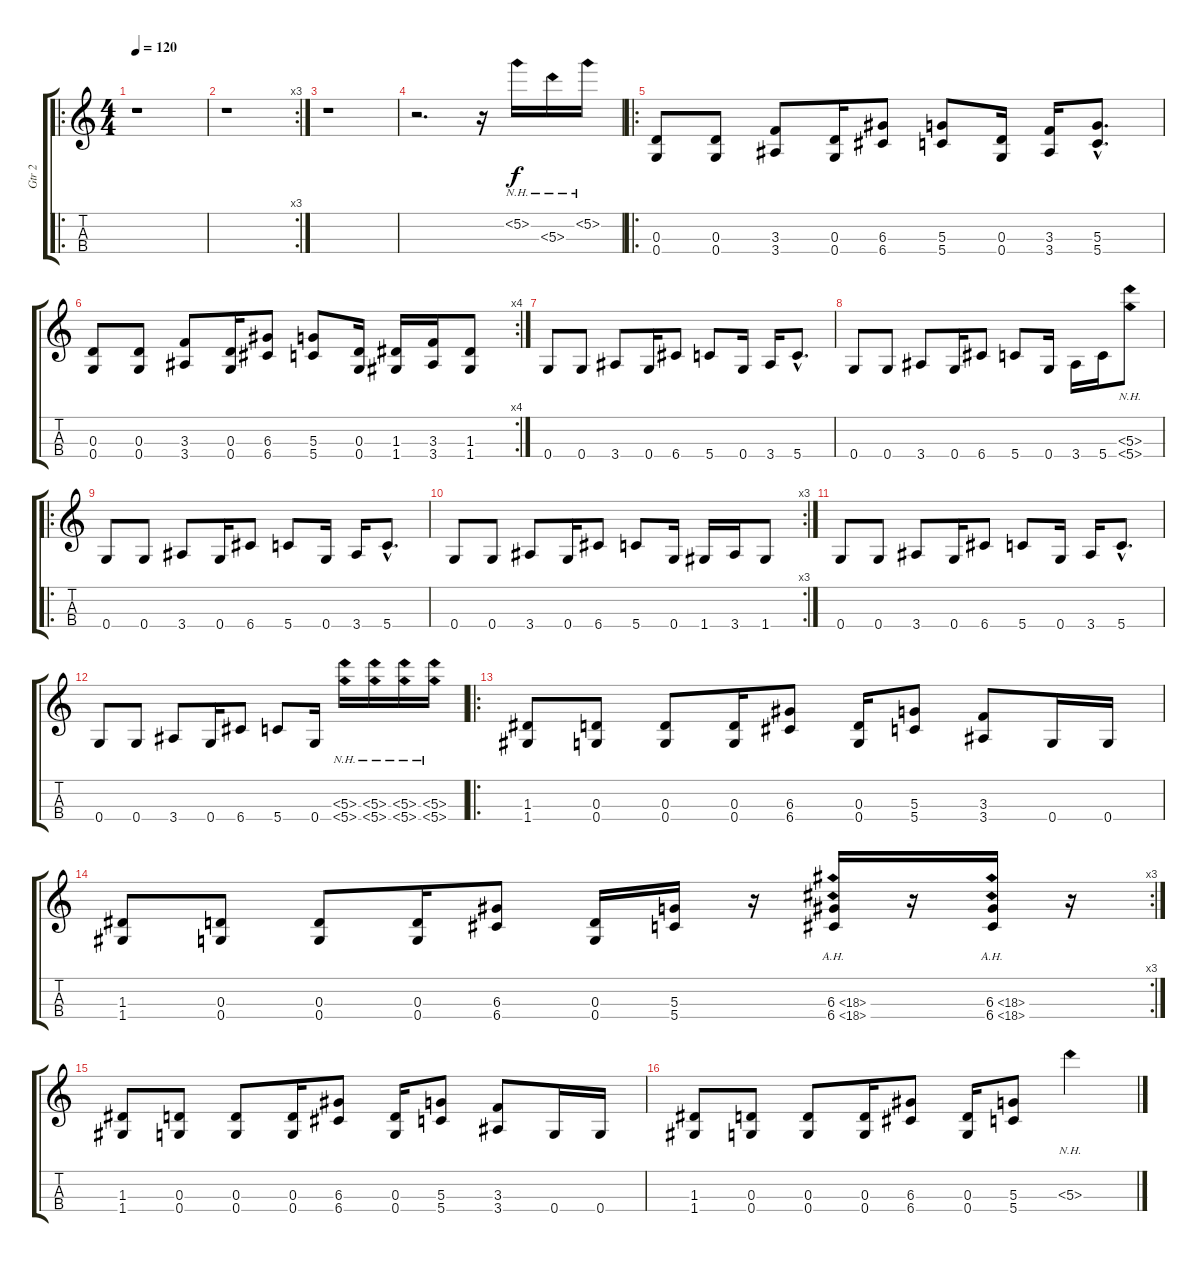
\track ("Gtr 2" "Gtr 2") {instrument distortionguitar}
\staff {score tabs}
\tuning (B3 G3 D3 G2) {hide}
\ro
\ts (4 4)
\tempo 120
\clef g2
\ks c
r.1{dy f instrument distortionguitar} |
\rc 3
r.1 |
r.1 |
r.2{d} r.16 5.2{nh}.16 5.3{nh}.16 5.2{nh}.16 |
\ro
(0.3 0.4).8 (0.3 0.4).8 (3.3 3.4).8 (0.3 0.4).16 (6.3 6.4).8 (5.3 5.4).8 (0.3 0.4).16 (3.3 3.4).16 (5.3{hac} 5.4{hac}).8{d} |
\rc 4
(0.3 0.4).8 (0.3 0.4).8 (3.3 3.4).8 (0.3 0.4).16 (6.3 6.4).8 (5.3 5.4).8 (0.3 0.4).16 (1.3 1.4).16 (3.3 3.4).16 (1.3 1.4).8 |
0.4.8 0.4.8 3.4.8 0.4.16 6.4.8 5.4.8 0.4.16 3.4.16 5.4{hac}.8{d} |
0.4.8 0.4.8 3.4.8 0.4.16 6.4.8 5.4.8 0.4.16 3.4.16 5.4.16 (5.3{nh} 5.4{nh}).8 |
\ro
0.4.8 0.4.8 3.4.8 0.4.16 6.4.8 5.4.8 0.4.16 3.4.16 5.4{hac}.8{d} |
\rc 3
0.4.8 0.4.8 3.4.8 0.4.16 6.4.8 5.4.8 0.4.16 1.4.16 3.4.16 1.4.8 |
0.4.8 0.4.8 3.4.8 0.4.16 6.4.8 5.4.8 0.4.16 3.4.16 5.4{hac}.8{d} |
0.4.8 0.4.8 3.4.8 0.4.16 6.4.8 5.4.8 0.4.16 (5.3{nh} 5.4{nh}).16 (5.3{nh} 5.4{nh}).16 (5.3{nh} 5.4{nh}).16 (5.3{nh} 5.4{nh}).16 |
\ro
(1.3 1.4).8 (0.3 0.4).8 (0.3 0.4).8 (0.3 0.4).16 (6.3 6.4).8 (0.3 0.4).16 (5.3 5.4).8 (3.3 3.4).8 0.4.16 0.4.16 |
\rc 3
(1.3 1.4).8 (0.3 0.4).8 (0.3 0.4).8 (0.3 0.4).16 (6.3 6.4).8 (0.3 0.4).16 (5.3 5.4).16 r.16 (6.3{ah 12} 6.4{ah 12}).16 r.16 (6.3{ah 12} 6.4{ah 12}).16 r.16 |
(1.3 1.4).8 (0.3 0.4).8 (0.3 0.4).8 (0.3 0.4).16 (6.3 6.4).8 (0.3 0.4).16 (5.3 5.4).8 (3.3 3.4).8 0.4.16 0.4.16 |
(1.3 1.4).8 (0.3 0.4).8 (0.3 0.4).8 (0.3 0.4).16 (6.3 6.4).8 (0.3 0.4).16 (5.3 5.4).8 5.3{nh}.4
